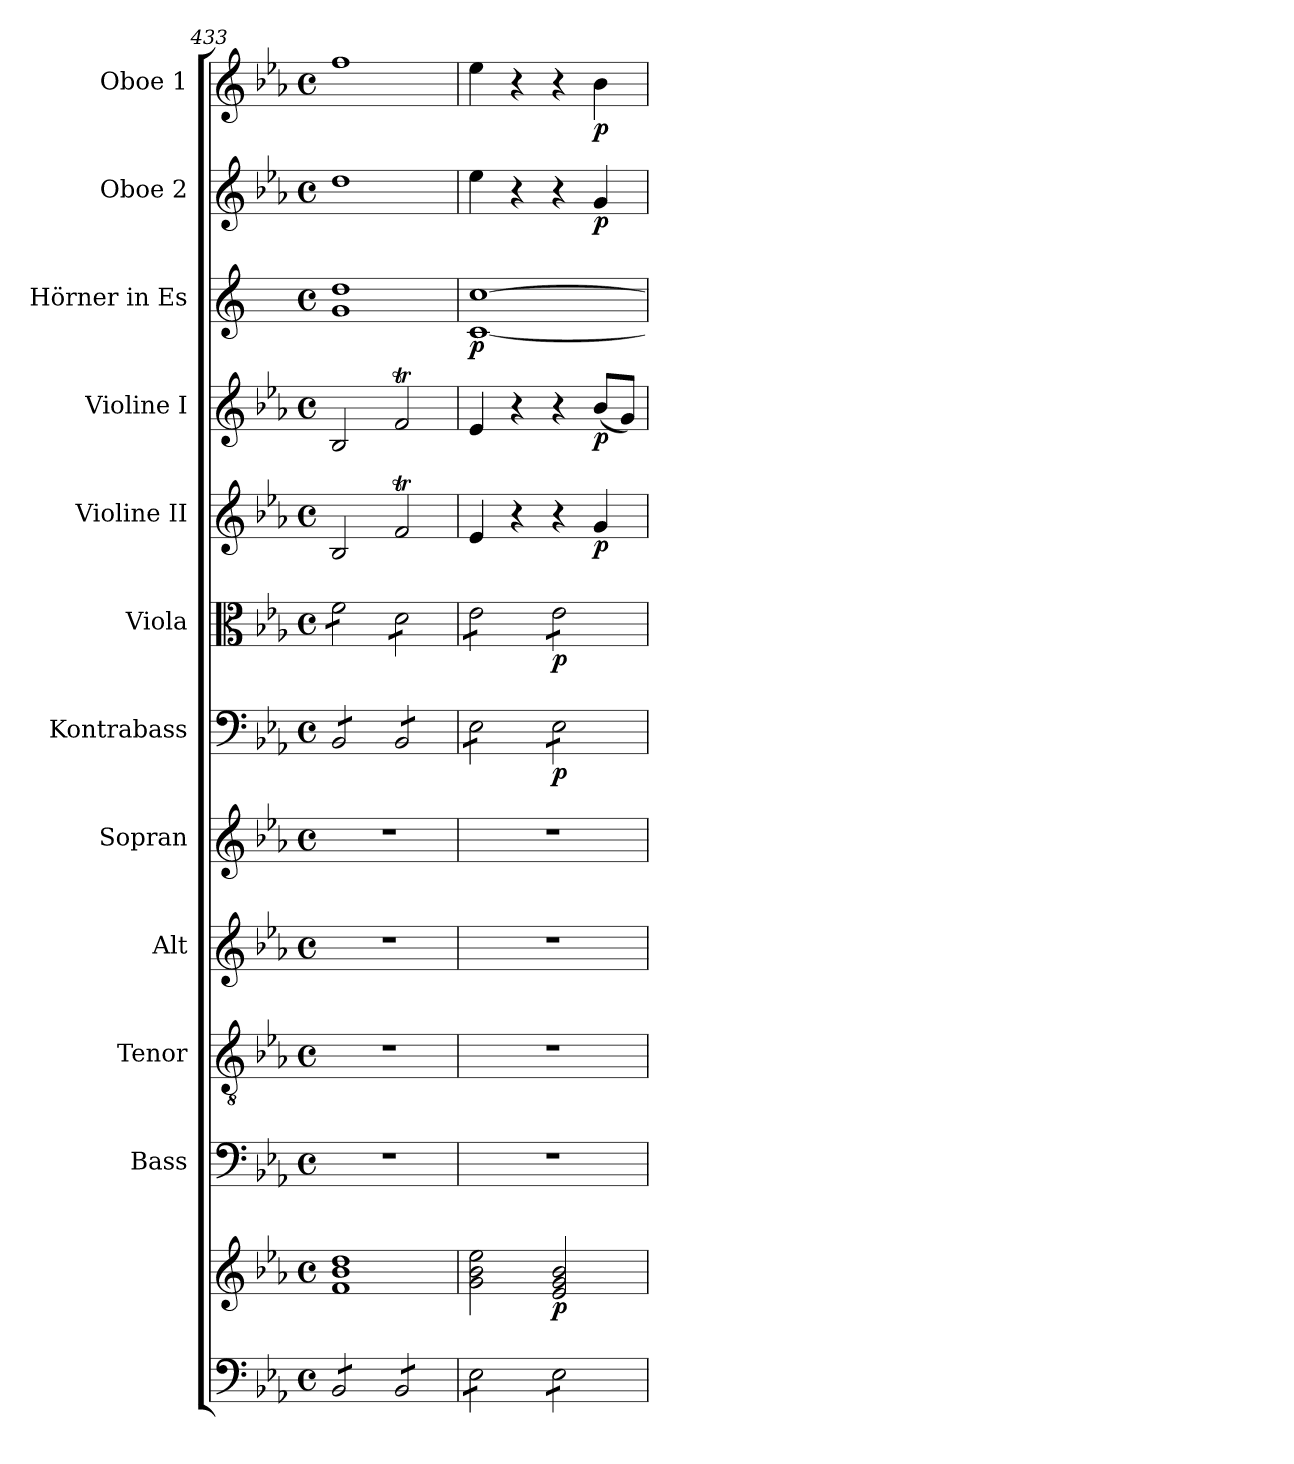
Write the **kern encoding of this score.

**kern	**kern	**dynam	**kern	**kern	**kern	**kern	**kern	**dynam	**kern	**dynam	**kern	**dynam	**kern	**dynam	**kern	**dynam	**kern	**dynam	**kern	**dynam
*part12	*part12	*part12	*part11	*part10	*part9	*part8	*part7	*part7	*part6	*part6	*part5	*part5	*part4	*part4	*part3	*part3	*part2	*part2	*part1	*part1
*staff13	*staff12	*staff12/13	*staff11	*staff10	*staff9	*staff8	*staff7	*staff7	*staff6	*staff6	*staff5	*staff5	*staff4	*staff4	*staff3	*staff3	*staff2	*staff2	*staff1	*staff1
*	*	*	*I"Bass	*I"Tenor	*I"Alt	*I"Sopran	*I"Kontrabass	*	*I"Viola	*	*I"Violine II	*	*I"Violine I	*	*I"Hörner in Es	*	*I"Oboe 2	*	*I"Oboe 1	*
*	*	*	*I'B.	*I'T.	*I'A.	*I'S.	*I'Kb.	*	*I'Vla.	*	*I'Vl. II	*	*I'Vl. I	*	*	*	*I'Ob. 2	*	*I'Ob. 1	*
*clefF4	*clefG2	*	*clefF4	*clefGv2	*clefG2	*clefG2	*clefF4	*	*clefC3	*	*clefG2	*	*clefG2	*	*clefG2	*	*clefG2	*	*clefG2	*
*	*	*	*	*	*	*	*ITrd7c12	*	*	*	*	*	*	*	*ITrd5c9	*	*	*	*	*
*k[b-e-a-]	*k[b-e-a-]	*	*k[b-e-a-]	*k[b-e-a-]	*k[b-e-a-]	*k[b-e-a-]	*k[b-e-a-]	*	*k[b-e-a-]	*	*k[b-e-a-]	*	*k[b-e-a-]	*	*k[b-e-a-]	*	*k[b-e-a-]	*	*k[b-e-a-]	*
*E-:	*E-:	*	*E-:	*E-:	*E-:	*E-:	*E-:	*	*E-:	*	*E-:	*	*E-:	*	*E-:	*	*E-:	*	*E-:	*
*M4/4	*M4/4	*	*M4/4	*M4/4	*M4/4	*M4/4	*M4/4	*	*M4/4	*	*M4/4	*	*M4/4	*	*M4/4	*	*M4/4	*	*M4/4	*
*met(c)	*met(c)	*	*met(c)	*met(c)	*met(c)	*met(c)	*met(c)	*	*met(c)	*	*met(c)	*	*met(c)	*	*met(c)	*	*met(c)	*	*met(c)	*
=433	=433	=433	=433	=433	=433	=433	=433	=433	=433	=433	=433	=433	=433	=433	=433	=433	=433	=433	=433	=433
*tremolo	*	*	*	*	*	*	*	*	*	*	*	*	*	*	*	*	*	*	*	*
*	*	*	*	*	*	*	*tremolo	*	*	*	*	*	*	*	*	*	*	*	*	*
*	*	*	*	*	*	*	*	*	*tremolo	*	*	*	*	*	*	*	*	*	*	*
8BB-/L	1f 1b- 1dd	.	1r	1r	1r	1r	8BBB-/L	.	8f\L	.	2B-/	.	2B-/	.	1B- 1f	.	1dd	.	1ff	.
8BB-/	.	.	.	.	.	.	8BBB-/	.	8f\	.	.	.	.	.	.	.	.	.	.	.
8BB-/	.	.	.	.	.	.	8BBB-/	.	8f\	.	.	.	.	.	.	.	.	.	.	.
8BB-/J	.	.	.	.	.	.	8BBB-/J	.	8f\J	.	.	.	.	.	.	.	.	.	.	.
8BB-/L	.	.	.	.	.	.	8BBB-/L	.	8d\L	.	2fT/	.	2fT/	.	.	.	.	.	.	.
8BB-/	.	.	.	.	.	.	8BBB-/	.	8d\	.	.	.	.	.	.	.	.	.	.	.
8BB-/	.	.	.	.	.	.	8BBB-/	.	8d\	.	.	.	.	.	.	.	.	.	.	.
8BB-/J	.	.	.	.	.	.	8BBB-/J	.	8d\J	.	.	.	.	.	.	.	.	.	.	.
=434	=434	=434	=434	=434	=434	=434	=434	=434	=434	=434	=434	=434	=434	=434	=434	=434	=434	=434	=434	=434
!	!	!	!	!	!	!	!	!	!	!	!	!	!	!	!	!LO:DY:b	!	!	!	!
8E-\L	2g\ 2b-\ 2ee-\	.	1r	1r	1r	1r	8EE-\L	.	8e-\L	.	4e-/	.	4e-/	.	[1E- [1e-	p	4ee-\	.	4ee-\	.
8E-\	.	.	.	.	.	.	8EE-\	.	8e-\	.	.	.	.	.	.	.	.	.	.	.
8E-\	.	.	.	.	.	.	8EE-\	.	8e-\	.	4r	.	4r	.	.	.	4r	.	4r	.
8E-\J	.	.	.	.	.	.	8EE-\J	.	8e-\J	.	.	.	.	.	.	.	.	.	.	.
!	!	!LO:DY:b	!	!	!	!	!	!LO:DY:b	!	!LO:DY:b	!	!	!	!	!	!	!	!	!	!
8E-\L	2e-/ 2g/ 2b-/	p	.	.	.	.	8EE-\L	p	8e-\L	p	4r	.	4r	.	.	.	4r	.	4r	.
8E-\	.	.	.	.	.	.	8EE-\	.	8e-\	.	.	.	.	.	.	.	.	.	.	.
!	!	!	!	!	!	!	!	!	!	!	!	!LO:DY:b	!	!LO:DY:b	!	!	!	!LO:DY:b	!	!LO:DY:b
8E-\	.	.	.	.	.	.	8EE-\	.	8e-\	.	4g/	p	(<8b-/L	p	.	.	4g/	p	4b-\	p
8E-\J	.	.	.	.	.	.	8EE-\J	.	8e-\J	.	.	.	8g/J)	.	.	.	.	.	.	.
*	*	*	*	*	*	*	*	*	*Xtremolo	*	*	*	*	*	*	*	*	*	*	*
*	*	*	*	*	*	*	*Xtremolo	*	*	*	*	*	*	*	*	*	*	*	*	*
*Xtremolo	*	*	*	*	*	*	*	*	*	*	*	*	*	*	*	*	*	*	*	*
=	=	=	=	=	=	=	=	=	=	=	=	=	=	=	=	=	=	=	=	=
*-	*-	*-	*-	*-	*-	*-	*-	*-	*-	*-	*-	*-	*-	*-	*-	*-	*-	*-	*-	*-
